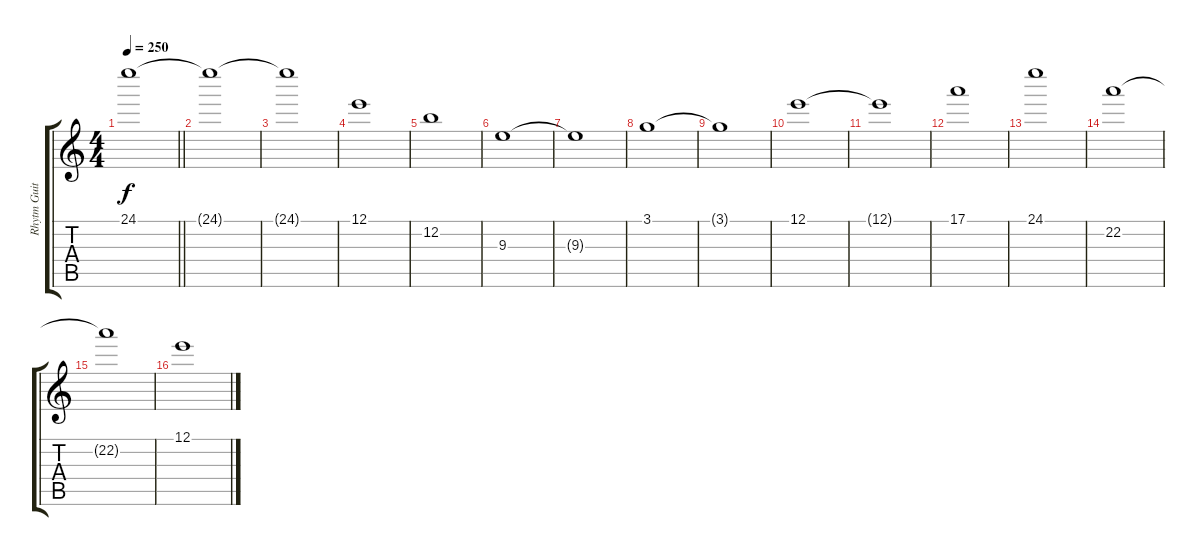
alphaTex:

\track ("Rhytm Guitar" "Rhytm Guit") {instrument electricguitarclean}
\staff {score tabs}
\tuning (E4 B3 G3 D3 A2 E2) {hide}
\ts (4 4)
\tempo 250
\clef g2
\barLineRight lightlight
\ks c
24.1.1{dy f} |
24.1{t}.1 |
24.1{t}.1 |
12.1.1 |
12.2.1 |
9.3.1 |
9.3{t}.1 |
3.1.1 |
3.1{t}.1 |
12.1.1 |
12.1{t}.1 |
17.1.1 |
24.1.1 |
22.2.1 |
22.2{t}.1 |
12.1.1
